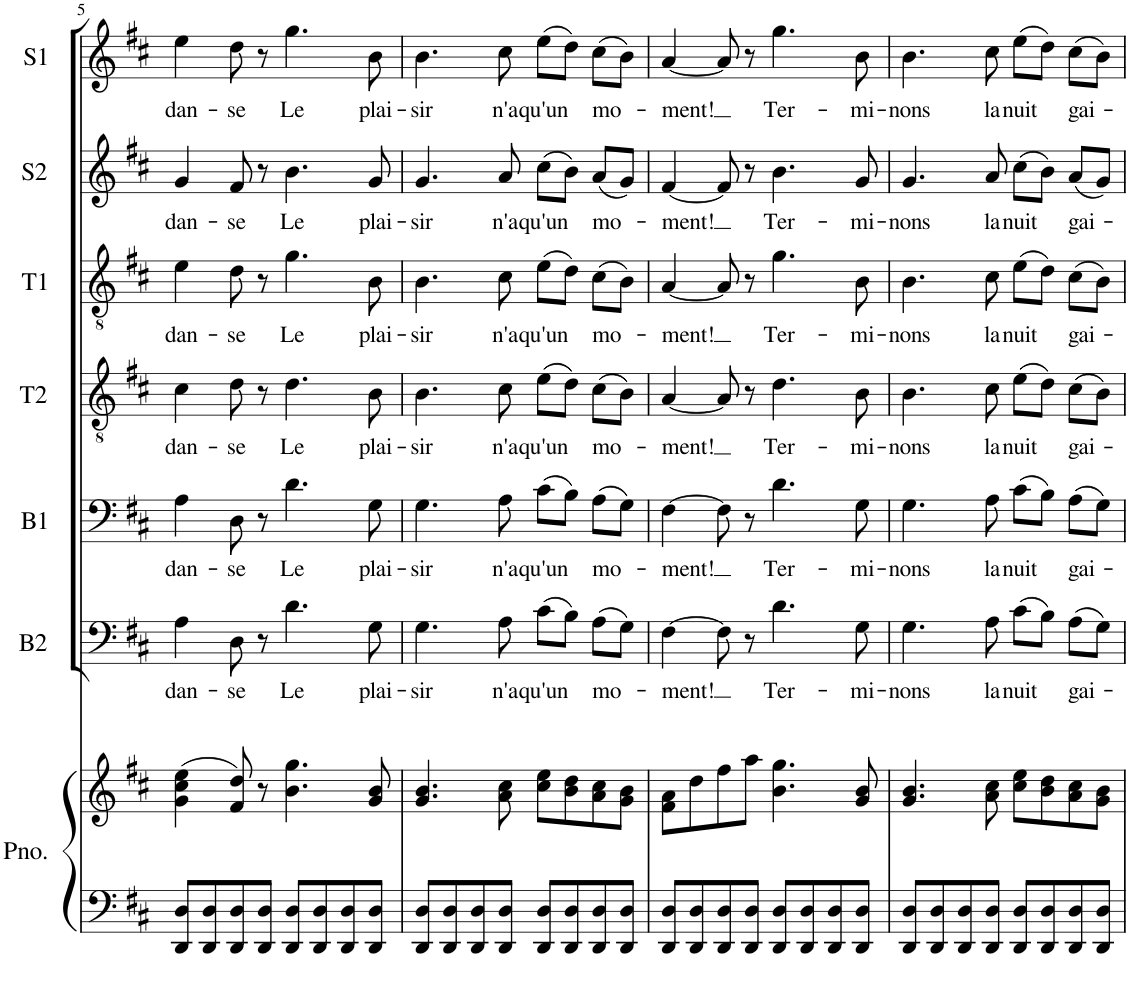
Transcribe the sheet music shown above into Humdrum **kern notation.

**kern	**kern	**kern	**text	**kern	**text	**kern	**text	**kern	**text	**kern	**text	**kern	**text
*part7	*part7	*part6	*part6	*part5	*part5	*part4	*part4	*part3	*part3	*part2	*part2	*part1	*part1
*staff8	*staff7	*staff6	*staff6	*staff5	*staff5	*staff4	*staff4	*staff3	*staff3	*staff2	*staff2	*staff1	*staff1
*I"Piano	*	*I"Basse 2	*	*I"Basse 1	*	*I"Tenor 2	*	*I"Tenor 1	*	*I"Soprano 2	*	*I"Soprano 1	*
*I'Pno.	*	*I'B2	*	*I'B1	*	*I'T2	*	*I'T1	*	*I'S2	*	*I'S1	*
!!LO:PB:g=z
*clefF4	*clefG2	*clefF4	*	*clefF4	*	*clefGv2	*	*clefGv2	*	*clefG2	*	*clefG2	*
*k[f#c#]	*k[f#c#]	*k[f#c#]	*	*k[f#c#]	*	*k[f#c#]	*	*k[f#c#]	*	*k[f#c#]	*	*k[f#c#]	*
*M4/4	*M4/4	*M4/4	*	*M4/4	*	*M4/4	*	*M4/4	*	*M4/4	*	*M4/4	*
*met(c)	*met(c)	*met(c)	*	*met(c)	*	*met(c)	*	*met(c)	*	*met(c)	*	*met(c)	*
=5	=5	=5	=5	=5	=5	=5	=5	=5	=5	=5	=5	=5	=5
!	!	!	!LO:LY:b	!	!LO:LY:b	!	!LO:LY:b	!	!LO:LY:b	!	!LO:LY:b	!	!LO:LY:b
8DD/ 8D/L	(4g\ 4cc#\ 4ee\	4A\	dan-	4A\	dan-	4c#\	dan-	4e\	dan-	4g/	dan-	4ee\	dan-
8DD/ 8D/	.	.	.	.	.	.	.	.	.	.	.	.	.
!	!	!	!LO:LY:b	!	!LO:LY:b	!	!LO:LY:b	!	!LO:LY:b	!	!LO:LY:b	!	!LO:LY:b
8DD/ 8D/	8f#/ 8dd/)	8D\	-se	8D\	-se	8d\	-se	8d\	-se	8f#/	-se	8dd\	-se
8DD/ 8D/J	8r	8r	.	8r	.	8r	.	8r	.	8r	.	8r	.
!	!	!	!LO:LY:b	!	!LO:LY:b	!	!LO:LY:b	!	!LO:LY:b	!	!LO:LY:b	!	!LO:LY:b
8DD/ 8D/L	4.b\ 4.gg\	4.d\	Le	4.d\	Le	4.d\	Le	4.g\	Le	4.b\	Le	4.gg\	Le
8DD/ 8D/	.	.	.	.	.	.	.	.	.	.	.	.	.
8DD/ 8D/	.	.	.	.	.	.	.	.	.	.	.	.	.
!	!	!	!LO:LY:b	!	!LO:LY:b	!	!LO:LY:b	!	!LO:LY:b	!	!LO:LY:b	!	!LO:LY:b
8DD/ 8D/J	8g/ 8b/	8G\	plai-	8G\	plai-	8B\	plai-	8B\	plai-	8g/	plai-	8b\	plai-
=6	=6	=6	=6	=6	=6	=6	=6	=6	=6	=6	=6	=6	=6
!	!	!	!LO:LY:b	!	!LO:LY:b	!	!LO:LY:b	!	!LO:LY:b	!	!LO:LY:b	!	!LO:LY:b
8DD/ 8D/L	4.g/ 4.b/	4.G\	-sir	4.G\	-sir	4.B\	-sir	4.B\	-sir	4.g/	-sir	4.b\	-sir
8DD/ 8D/	.	.	.	.	.	.	.	.	.	.	.	.	.
8DD/ 8D/	.	.	.	.	.	.	.	.	.	.	.	.	.
!	!	!	!LO:LY:b	!	!LO:LY:b	!	!LO:LY:b	!	!LO:LY:b	!	!LO:LY:b	!	!LO:LY:b
8DD/ 8D/J	8a\ 8cc#\	8A\	n'a	8A\	n'a	8c#\	n'a	8c#\	n'a	8a/	n'a	8cc#\	n'a
!	!	!	!LO:LY:b	!	!LO:LY:b	!	!LO:LY:b	!	!LO:LY:b	!	!LO:LY:b	!	!LO:LY:b
8DD/ 8D/L	8cc#\ 8ee\L	(8c#\L	qu'un	(8c#\L	qu'un	(8e\L	qu'un	(8e\L	qu'un	(8cc#\L	qu'un	(8ee\L	qu'un
8DD/ 8D/	8b\ 8dd\	8B\J)	.	8B\J)	.	8d\J)	.	8d\J)	.	8b\J)	.	8dd\J)	.
!	!	!	!LO:LY:b	!	!LO:LY:b	!	!LO:LY:b	!	!LO:LY:b	!	!LO:LY:b	!	!LO:LY:b
8DD/ 8D/	8a\ 8cc#\	(8A\L	mo-	(8A\L	mo-	(8c#\L	mo-	(8c#\L	mo-	(8a/L	mo-	(8cc#\L	mo-
8DD/ 8D/J	8g\ 8b\J	8G\J)	.	8G\J)	.	8B\J)	.	8B\J)	.	8g/J)	.	8b\J)	.
=7	=7	=7	=7	=7	=7	=7	=7	=7	=7	=7	=7	=7	=7
!	!	!	!LO:LY:b	!	!LO:LY:b	!	!LO:LY:b	!	!LO:LY:b	!	!LO:LY:b	!	!LO:LY:b
8DD/ 8D/L	8f#\ 8a\L	[4F#\	-ment!	[4F#\	-ment!	[4A/	-ment!	[4A/	-ment!	[4f#/	-ment!	[4a/	-ment!
8DD/ 8D/	8dd\	.	.	.	.	.	.	.	.	.	.	.	.
8DD/ 8D/	8ff#\	8F#\]	.	8F#\]	.	8A/]	.	8A/]	.	8f#/]	.	8a/]	.
8DD/ 8D/J	8aa\J	8r	.	8r	.	8r	.	8r	.	8r	.	8r	.
!	!	!	!LO:LY:b	!	!LO:LY:b	!	!LO:LY:b	!	!LO:LY:b	!	!LO:LY:b	!	!LO:LY:b
8DD/ 8D/L	4.b\ 4.gg\	4.d\	Ter-	4.d\	Ter-	4.d\	Ter-	4.g\	Ter-	4.b\	Ter-	4.gg\	Ter-
8DD/ 8D/	.	.	.	.	.	.	.	.	.	.	.	.	.
8DD/ 8D/	.	.	.	.	.	.	.	.	.	.	.	.	.
!	!	!	!LO:LY:b	!	!LO:LY:b	!	!LO:LY:b	!	!LO:LY:b	!	!LO:LY:b	!	!LO:LY:b
8DD/ 8D/J	8g/ 8b/	8G\	-mi-	8G\	-mi-	8B\	-mi-	8B\	-mi-	8g/	-mi-	8b\	-mi-
=8	=8	=8	=8	=8	=8	=8	=8	=8	=8	=8	=8	=8	=8
!	!	!	!LO:LY:b	!	!LO:LY:b	!	!LO:LY:b	!	!LO:LY:b	!	!LO:LY:b	!	!LO:LY:b
8DD/ 8D/L	4.g/ 4.b/	4.G\	-nons	4.G\	-nons	4.B\	-nons	4.B\	-nons	4.g/	-nons	4.b\	-nons
8DD/ 8D/	.	.	.	.	.	.	.	.	.	.	.	.	.
8DD/ 8D/	.	.	.	.	.	.	.	.	.	.	.	.	.
!	!	!	!LO:LY:b	!	!LO:LY:b	!	!LO:LY:b	!	!LO:LY:b	!	!LO:LY:b	!	!LO:LY:b
8DD/ 8D/J	8a\ 8cc#\	8A\	la	8A\	la	8c#\	la	8c#\	la	8a/	la	8cc#\	la
!	!	!	!LO:LY:b	!	!LO:LY:b	!	!LO:LY:b	!	!LO:LY:b	!	!LO:LY:b	!	!LO:LY:b
8DD/ 8D/L	8cc#\ 8ee\L	(8c#\L	nuit	(8c#\L	nuit	(8e\L	nuit	(8e\L	nuit	(8cc#\L	nuit	(8ee\L	nuit
8DD/ 8D/	8b\ 8dd\	8B\J)	.	8B\J)	.	8d\J)	.	8d\J)	.	8b\J)	.	8dd\J)	.
!	!	!	!LO:LY:b	!	!LO:LY:b	!	!LO:LY:b	!	!LO:LY:b	!	!LO:LY:b	!	!LO:LY:b
8DD/ 8D/	8a\ 8cc#\	(8A\L	gai-	(8A\L	gai-	(8c#\L	gai-	(8c#\L	gai-	(8a/L	gai-	(8cc#\L	gai-
8DD/ 8D/J	8g\ 8b\J	8G\J)	.	8G\J)	.	8B\J)	.	8B\J)	.	8g/J)	.	8b\J)	.
=	=	=	=	=	=	=	=	=	=	=	=	=	=
*-	*-	*-	*-	*-	*-	*-	*-	*-	*-	*-	*-	*-	*-
